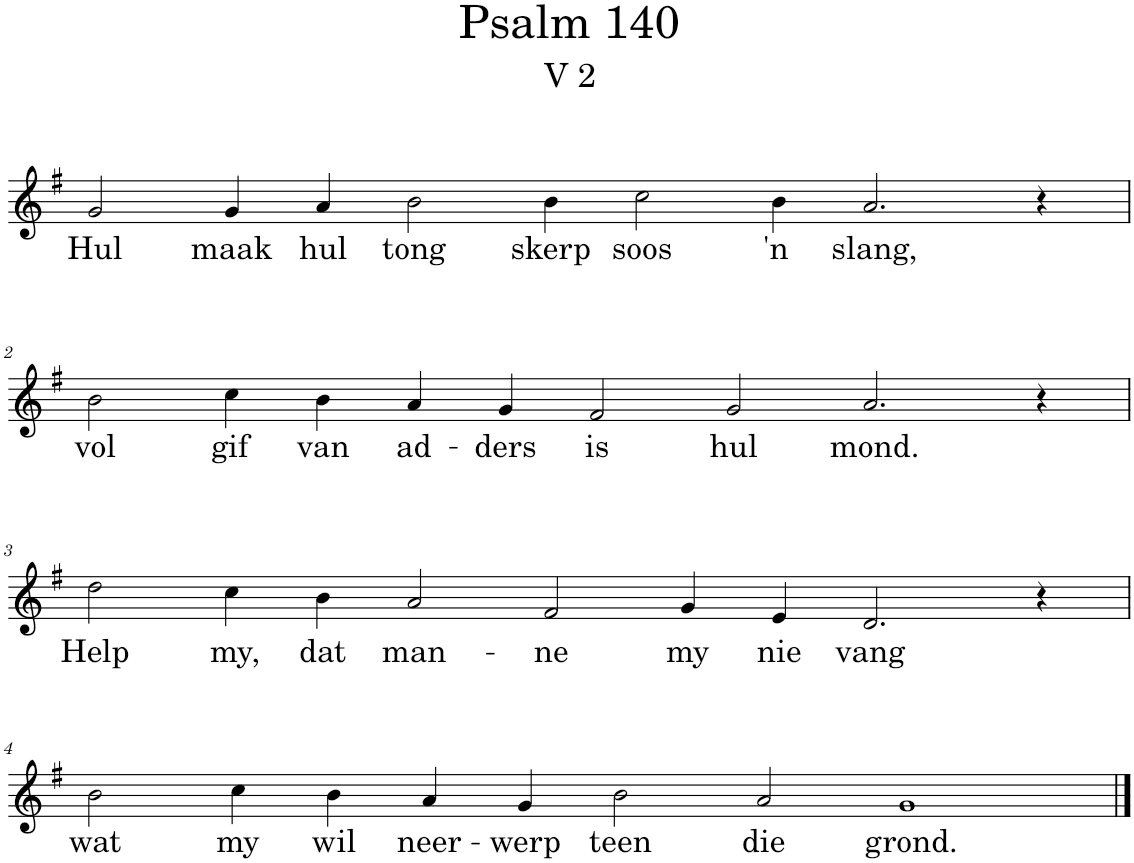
**kern	**text
*part1	*part1
*staff1	*staff1
*I"Pipe Organ	*
*I'Org.	*
*clefG2	*
*k[f#]	*
*M14/4	*
=1	=1
!	!LO:LY:b
2g/	Hul
!	!LO:LY:b
4g/	maak
!	!LO:LY:b
4a/	hul
!	!LO:LY:b
2b\	tong
!	!LO:LY:b
4b\	skerp
!	!LO:LY:b
2cc\	soos
!	!LO:LY:b
4b\	'n
!	!LO:LY:b
2.a/	slang,
4r	.
!!LO:LB:g=z
=2	=2
*M14/4	*
!	!LO:LY:b
2b\	vol
!	!LO:LY:b
4cc\	gif
!	!LO:LY:b
4b\	van
!	!LO:LY:b
4a/	ad-
!	!LO:LY:b
4g/	-ders
!	!LO:LY:b
2f#/	is
!	!LO:LY:b
2g/	hul
!	!LO:LY:b
2.a/	mond.
4r	.
!!LO:LB:g=z
=3	=3
*M14/4	*
!	!LO:LY:b
2dd\	Help
!	!LO:LY:b
4cc\	my,
!	!LO:LY:b
4b\	dat
!	!LO:LY:b
2a/	man-
!	!LO:LY:b
2f#/	-ne
!	!LO:LY:b
4g/	my
!	!LO:LY:b
4e/	nie
!	!LO:LY:b
2.d/	vang
4r	.
!!LO:LB:g=z
=4	=4
*M14/4	*
!	!LO:LY:b
2b\	wat
!	!LO:LY:b
4cc\	my
!	!LO:LY:b
4b\	wil
!	!LO:LY:b
4a/	neer-
!	!LO:LY:b
4g/	-werp
!	!LO:LY:b
2b\	teen
!	!LO:LY:b
2a/	die
!	!LO:LY:b
1g	grond.
==	==
*-	*-
